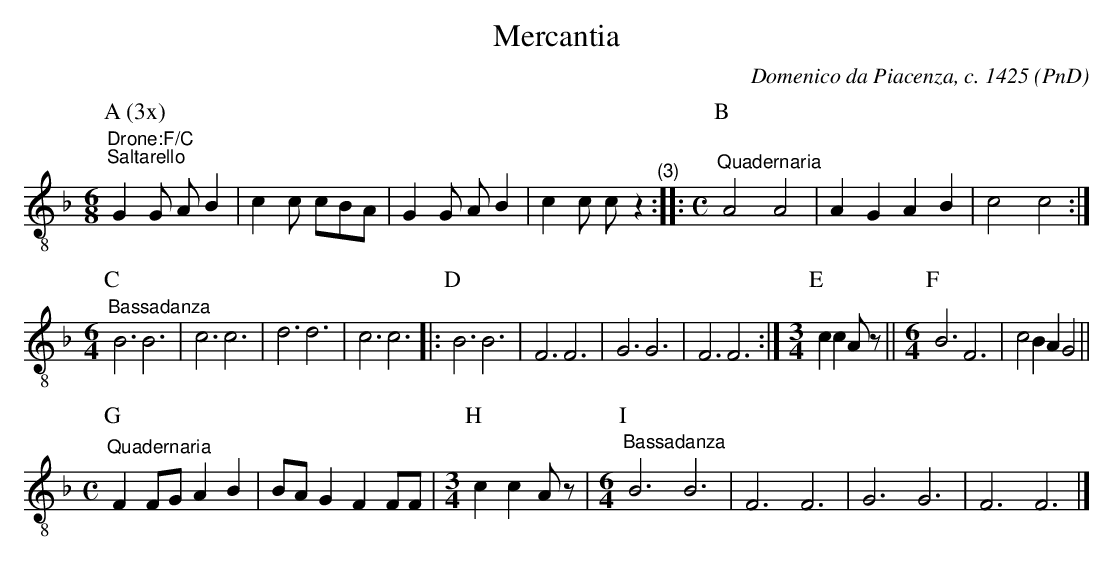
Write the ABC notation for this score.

X:1
T:Mercantia
C:Domenico da Piacenza, c. 1425 (PnD)
K:F major
K:clef=G-8
M:6/8
L:1/8
P:A (3x)
"^Drone:F/C;Saltarello"G2G AB2 | c2c cBA | G2G AB2 | c2c c"^      (3)"z2 ::\
M:C
P:B
"^Quadernaria"A4 A4 | A2G2 A2B2 | c4 c4 :|
M:6/4
P:C
"^Bassadanza"B6 B6 | c6 c6 | d6 d6 | c6 c6  |:\
P:D
B6 B6 | F6 F6 | G6 G6 | F6 F6 :| \
M:3/4
P:E
c2c2Az || \
M:6/4
P:F
B6 F6 | c4B2 A2G4 ||
M:C
P:G
"^Quadernaria"F2FG A2B2 | BAG2 F2FF | \
M:3/4
P:H
c2c2Az | \
M:6/4
P:I
"^Bassadanza"B6 B6 | F6 F6 | G6 G6 | F6 F6 |]
